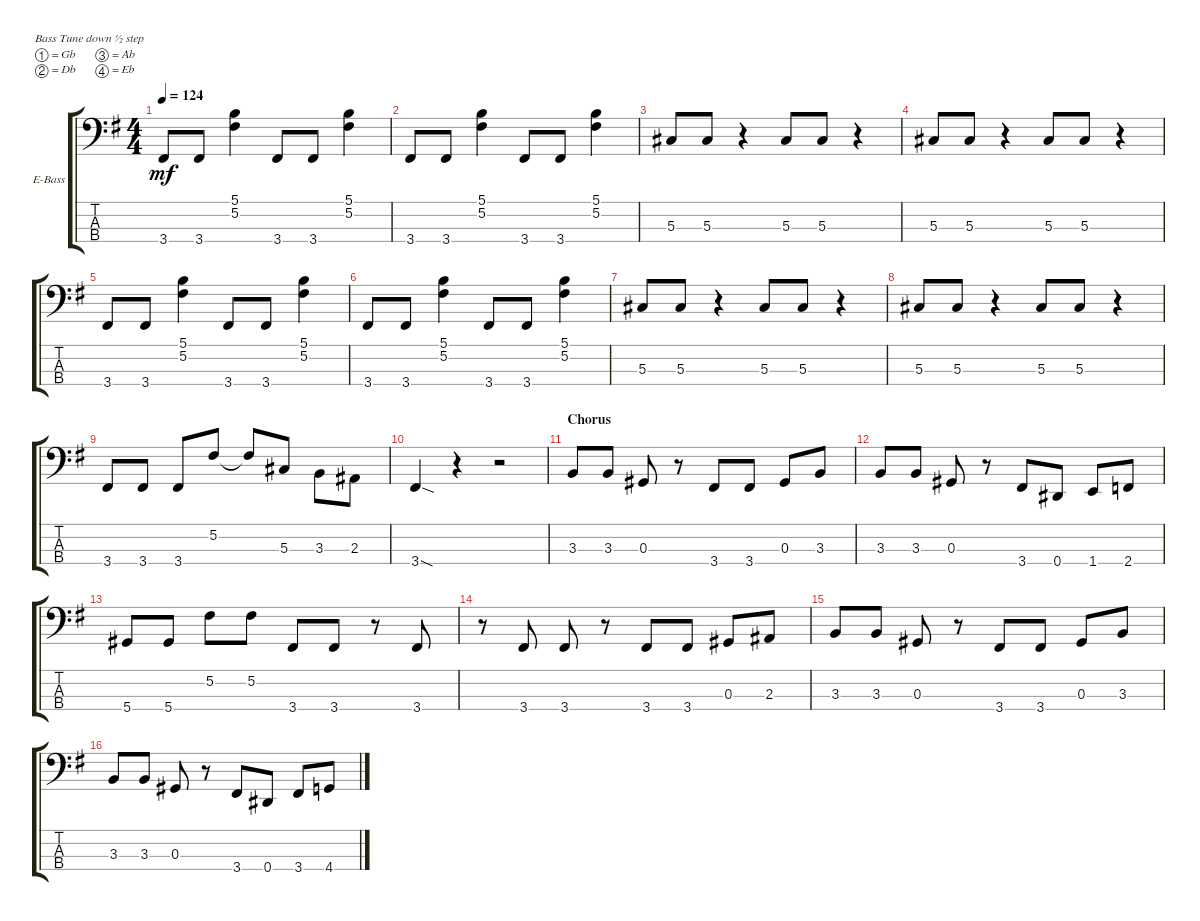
\defaultSystemsLayout 4
\bracketExtendMode groupsimilarinstruments
\firstSystemTrackNameOrientation horizontal
\otherSystemsTrackNameOrientation horizontal
\track ("GENE SIMMONS" "E-Bass") {instrument electricbassfinger}
\staff {score tabs}
\tuning (Gb2 Db2 Ab1 Eb1)
\ts (4 4)
\tempo 124
\clef f4
\scale
0.333333
\ks g
3.4.8{dy mf} 3.4.8 (5.2 5.1).4 3.4.8 3.4.8 (5.2 5.1).4 |
\scale
0.333333 3.4.8 3.4.8 (5.2 5.1).4 3.4.8 3.4.8 (5.2 5.1).4 |
\scale
0.333333 5.3.8 5.3.8 r.4 5.3.8 5.3.8 r.4 |
\scale
0.333333 5.3.8 5.3.8 r.4 5.3.8 5.3.8 r.4 |
\scale
0.333333 3.4.8 3.4.8 (5.2 5.1).4 3.4.8 3.4.8 (5.2 5.1).4 |
\scale
0.333333 3.4.8 3.4.8 (5.2 5.1).4 3.4.8 3.4.8 (5.2 5.1).4 |
\scale
0.333333 5.3.8 5.3.8 r.4 5.3.8 5.3.8 r.4 |
\scale
0.333333 5.3.8 5.3.8 r.4 5.3.8 5.3.8 r.4 |
\scale
0.333333 3.4.8 3.4.8 3.4.8 5.2.8 5.2{t}.8 5.3.8 3.3.8{beam invert} 2.3.8 |
\scale
0.333333 3.4{sod}.4 r.4 r.2 |
\section ("" "Chorus")
\scale
0.333333 3.3.8 3.3.8 0.3.8 r.8 3.4.8 3.4.8 0.3.8 3.3.8 |
\scale
0.333333 3.3.8 3.3.8 0.3.8 r.8 3.4.8 0.4.8 1.4.8 2.4.8 |
\scale
0.333333 5.4.8 5.4.8 5.2.8 5.2.8 3.4.8 3.4.8 r.8 3.4.8 |
\scale
0.333333 r.8 3.4.8 3.4.8 r.8 3.4.8 3.4.8 0.3.8 2.3.8 |
\scale
0.333333 3.3.8 3.3.8 0.3.8 r.8 3.4.8 3.4.8 0.3.8 3.3.8 |
\scale
0.333333 3.3.8 3.3.8 0.3.8 r.8 3.4.8 0.4.8 3.4.8 4.4.8
